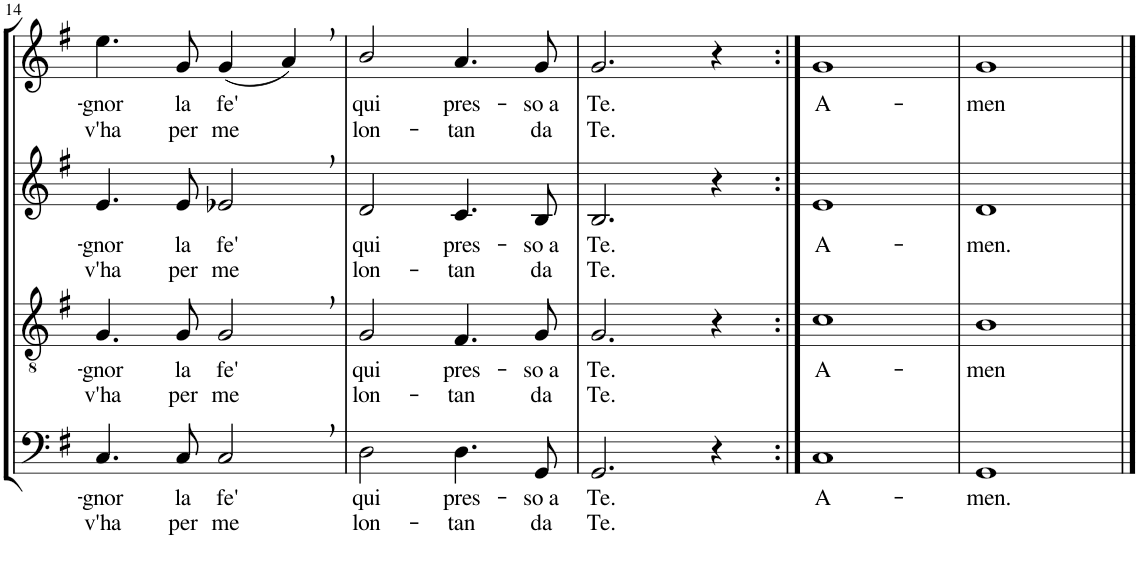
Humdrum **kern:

**kern	**text	**text	**kern	**text	**text	**kern	**text	**text	**kern	**text	**text
*part4	*part4	*part4	*part3	*part3	*part3	*part2	*part2	*part2	*part1	*part1	*part1
*staff4	*staff4	*staff4	*staff3	*staff3	*staff3	*staff2	*staff2	*staff2	*staff1	*staff1	*staff1
*I"Bassi	*	*	*I"Tenori	*	*	*I"Contralti	*	*	*I"Soprani	*	*
!!LO:PB:g=z
*clefF4	*	*	*clefGv2	*	*	*clefG2	*	*	*clefG2	*	*
*k[f#]	*	*	*k[f#]	*	*	*k[f#]	*	*	*k[f#]	*	*
*G:	*	*	*G:	*	*	*G:	*	*	*G:	*	*
*M4/4	*	*	*M4/4	*	*	*M4/4	*	*	*M4/4	*	*
*met(c)	*	*	*met(c)	*	*	*met(c)	*	*	*met(c)	*	*
=14	=14	=14	=14	=14	=14	=14	=14	=14	=14	=14	=14
!	!LO:LY:b	!LO:LY:b	!	!LO:LY:b	!LO:LY:b	!	!LO:LY:b	!LO:LY:b	!	!LO:LY:b	!LO:LY:b
4.C/	-gnor	v'ha	4.G/	-gnor	v'ha	4.e/	-gnor	v'ha	4.ee\	-gnor	v'ha
!	!LO:LY:b	!LO:LY:b	!	!LO:LY:b	!LO:LY:b	!	!LO:LY:b	!LO:LY:b	!	!LO:LY:b	!LO:LY:b
8C/	la	per	8G/	la	per	8e/	la	per	8g/	la	per
!	!LO:LY:b	!LO:LY:b	!	!LO:LY:b	!LO:LY:b	!	!LO:LY:b	!LO:LY:b	!	!LO:LY:b	!LO:LY:b
2C,/	fe'	me	2G,/	fe'	me	2e-X,/	fe'	me	(4g/	fe'	me
.	.	.	.	.	.	.	.	.	4a,/)	.	.
=15	=15	=15	=15	=15	=15	=15	=15	=15	=15	=15	=15
!	!LO:LY:b	!LO:LY:b	!	!LO:LY:b	!LO:LY:b	!	!LO:LY:b	!LO:LY:b	!	!LO:LY:b	!LO:LY:b
2D\	qui	lon-	2G/	qui	lon-	2d/	qui	lon-	2b/	qui	lon-
!	!LO:LY:b	!LO:LY:b	!	!LO:LY:b	!LO:LY:b	!	!LO:LY:b	!LO:LY:b	!	!LO:LY:b	!LO:LY:b
4.D\	pres-	-tan	4.F#/	pres-	-tan	4.c/	pres-	-tan	4.a/	pres-	-tan
!	!LO:LY:b	!LO:LY:b	!	!LO:LY:b	!LO:LY:b	!	!LO:LY:b	!LO:LY:b	!	!LO:LY:b	!LO:LY:b
8GG/	-so a	da	8G/	-so a	da	8B/	-so a	da	8g/	-so a	da
=16	=16	=16	=16	=16	=16	=16	=16	=16	=16	=16	=16
!	!LO:LY:b	!LO:LY:b	!	!LO:LY:b	!LO:LY:b	!	!LO:LY:b	!LO:LY:b	!	!LO:LY:b	!LO:LY:b
2.GG/	Te.	Te.	2.G/	Te.	Te.	2.B/	Te.	Te.	2.g/	Te.	Te.
4r	.	.	4r	.	.	4r	.	.	4r	.	.
=17:|!	=17:|!	=17:|!	=17:|!	=17:|!	=17:|!	=17:|!	=17:|!	=17:|!	=17:|!	=17:|!	=17:|!
!	!LO:LY:b	!	!	!LO:LY:b	!	!	!LO:LY:b	!	!	!LO:LY:b	!
1C	A-	.	1c	A-	.	1e	A-	.	1g	A-	.
=18	=18	=18	=18	=18	=18	=18	=18	=18	=18	=18	=18
!	!LO:LY:b	!	!	!LO:LY:b	!	!	!LO:LY:b	!	!	!LO:LY:b	!
1GG	-men.	.	1B	-men	.	1d	-men.	.	1g	-men	.
==	==	==	==	==	==	==	==	==	==	==	==
*-	*-	*-	*-	*-	*-	*-	*-	*-	*-	*-	*-
